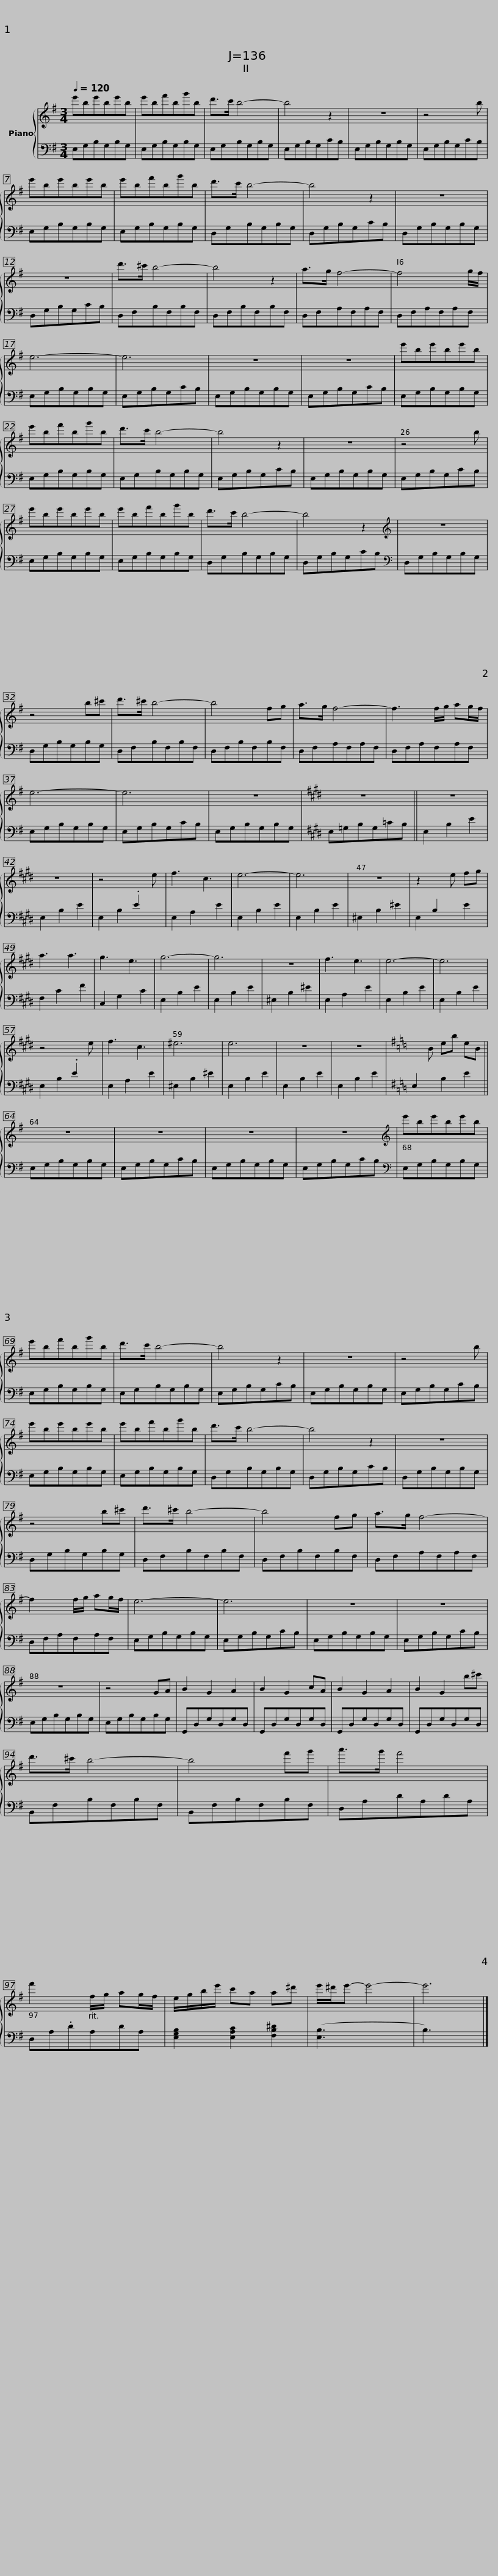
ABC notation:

X:1
%%score { 1 | 2 }
L:1/8
Q:1/4=120
M:3/4
I:linebreak $
K:G
V:1 treble
V:2 bass
V:1
 e'be'be'b | e'bf'bg'b | d'>c' b4- | b4 z2 | z6 |$ %5
 z4 x b | e'be'be'b | e'bf'bg'b | d'>c' b4- | b4 z2 |$ %10
 z6 | z6 | d'>^c' b4- | b4 z2 | a>g f4- |$ %15
 f4 x g/f/ | e6- | e6 | z6 | z6 |$ %20
 e'be'be'b | e'bf'bg'b | d'>c' b4- | b4 z2 | z6 |$ %25
 z4 x b | e'be'be'b | e'bf'bg'b | d'>c' b4- | b4 z2 |$ %30
[K:treble] z6 | z4 b^c' | d'>^c' b4- | b4 fg | a>g f4- |$ %35
 f3 f/g/ ag/f/ | e6- | e6 | z6 |[K:E] z6 ||$ %40
 z6 | z6 | z4[I:staff +1] .E2[I:staff -1] e | f3 c3 | e6- | %45
 e6 |$ z6 | z2[I:staff +1] B,2[I:staff -1] e fg | a3 a3 | g3 e3 | %50
 g6- | g6 |$ z6 | f3 e3 | e6- | %55
 e6 | z4[I:staff +1] .E2[I:staff -1] e | f3 c3 |$ ^e6 | e6 | %60
 z6 | z6 |[K:G][I:staff +1] E,2[I:staff -1] B eb eB ||$ z6 | z6 | %65
 z6 | z6 |$[K:treble] e'be'be'b | e'bf'bg'b | d'>c' b4- | %70
 b4 z2 | z6 |$ z4 x b | e'be'be'b | e'bf'bg'b | %75
 d'>c' b4- | b4 z2 |$ z6 | z4 b^c' | d'>^c' b4- | %80
 b4 fg | a>g f4- |$ f2 x f/g/ ag/f/ | e6- | e6 | %85
 z6 | z6 |$ z6 | z4 GA | B2 G2 A2 | %90
 B2 G2 cA | B2 G2 A2 |$ B2 G2 b^c' | d'>^c' b4- | b4 f'g' | %95
 a'>g' f'4 |$ f'2 x f/g/ ag/f/ | e/g/b/e'/ c'a a^d' | e'/^d'/e'- e'4- | e'6 |] %100
V:2
 E,G,B,G,B,G, | E,G,B,G,B,G, | E,G,B,G,B,G, | E,G,B,G,CB, | E,G,B,G,B,G, |$ %5
 E,G,B,G,CB, | E,G,B,G,B,G, | E,G,B,G,B,G, | D,G,B,G,B,G, | D,G,B,G,CB, |$ %10
 D,G,B,G,B,G, | D,G,B,G,CB, | D,F,B,F,B,F, | D,F,B,F,B,F, | D,F,A,F,A,F, |$ %15
 D,F,A,F,A,F, | E,G,B,G,B,G, | E,G,B,G,CB, | E,G,B,G,B,G, | E,G,B,G,CB, |$ %20
 E,G,B,G,B,G, | E,G,B,G,B,G, | E,G,B,G,B,G, | E,G,B,G,CB, | E,G,B,G,B,G, |$ %25
 E,G,B,G,CB, | E,G,B,G,B,G, | E,G,B,G,B,G, | D,G,B,G,B,G, | D,G,B,G,CB, |$ %30
[K:bass] D,G,B,G,B,G, | D,G,B,G,B,G, | D,F,B,F,B,F, | D,F,B,F,B,F, | D,F,A,F,A,F, |$ %35
 D,F,A,F,A,F, | E,G,B,G,B,G, | E,G,B,G,CB, | E,G,B,G,B,G, |[K:E] E,=G,B,G,=CB, ||$ %40
 E,2 B,2 E2 | E,2 B,2 E2 | E,2 B,2 x3 | E,2 A,2 E2 | E,2 B,2 E2 | %45
 E,2 B,2 E2 |$ ^E,2 B,2 ^E2 | E,2 x3 E2 | F,2 C2 F2 | C,2 G,2 C2 | %50
 E,2 B,2 E2 | E,2 B,2 E2 |$ ^E,2 B,2 ^E2 | E,2 A,2 E2 | E,2 B,2 E2 | %55
 E,2 B,2 E2 | E,2 B,2 x3 | E,2 A,2 E2 |$ ^E,2 B,2 ^E2 | E,2 B,2 E2 | %60
 E,2 B,2 E2 | E,2 B,2 E2 |[K:G] x3 B,2 E2 ||$ E,G,B,G,B,G, | E,G,B,G,CB, | %65
 E,G,B,G,B,G, | E,G,B,G,CB, |$[K:bass] E,G,B,G,B,G, | E,G,B,G,B,G, | E,G,B,G,B,G, | %70
 E,G,B,G,CB, | E,G,B,G,B,G, |$ E,G,B,G,CB, | E,G,B,G,B,G, | E,G,B,G,B,G, | %75
 D,G,B,G,B,G, | D,G,B,G,CB, |$ D,G,B,G,B,G, | D,G,B,G,B,G, | D,F,B,F,B,F, | %80
 D,F,B,F,B,F, | D,F,A,F,A,F, |$ D,F,A,F,A,F, | E,G,B,G,B,G, | E,G,B,G,CB, | %85
 E,G,B,G,B,G, | E,G,B,G,CB, |$ E,G,B,G,B,G, | E,G,B,G,B,G, | G,,D,G,D,G,D, | %90
 G,,D,G,D,G,D, | G,,D,G,D,G,D, |$ G,,D,G,D,G,D, | B,,F,B,F,B,F, | B,,F,B,F,B,F, | %95
 D,A,DA,DA, |$ D,A,.DA,DA, | [E,G,B,]2 [E,A,C]2 [F,B,^D]2 | ([E,B,-]3 x3 | B,3) x3 |] %100
